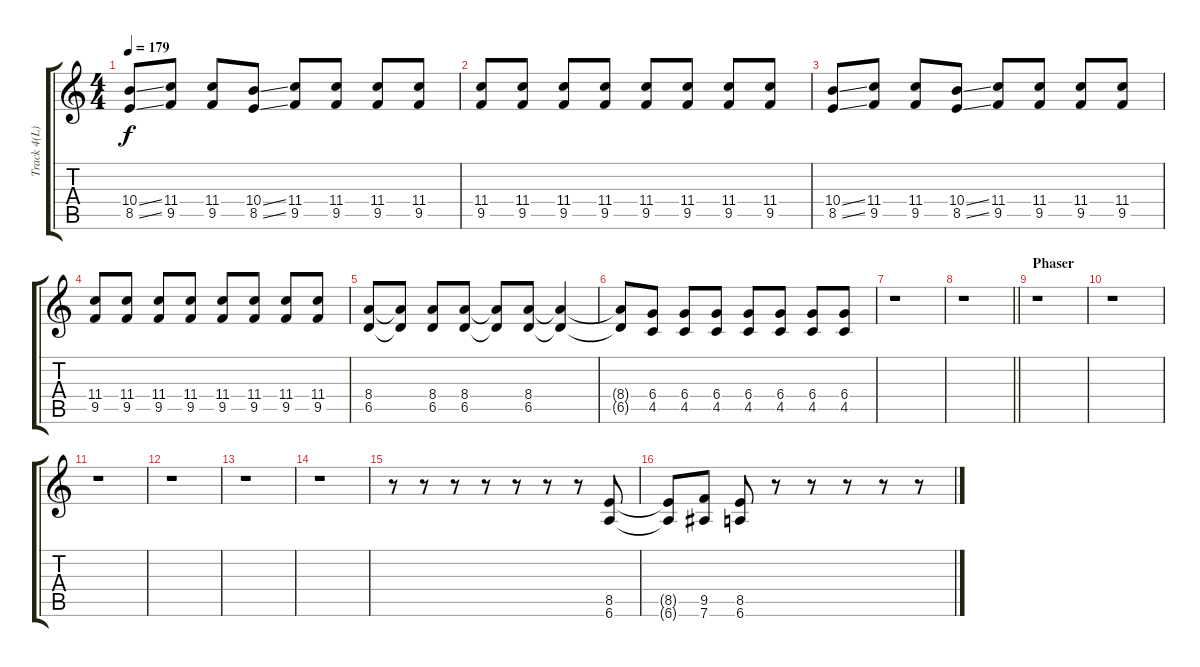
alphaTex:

\track ("Track 4(L)" "Track 4(L)") {instrument overdrivenguitar}
\staff {score tabs}
\tuning (Eb4 Bb3 Gb3 Db3 Ab2 Eb2) {hide}
\ts (4 4)
\tempo 179
\clef g2
\ks c
(10.4{ss} 8.5{ss}).8{dy f} (11.4 9.5).8 (11.4 9.5).8 (10.4{ss} 8.5{ss}).8 (11.4 9.5).8 (11.4 9.5).8 (11.4 9.5).8 (11.4 9.5).8 |
(11.4 9.5).8 (11.4 9.5).8 (11.4 9.5).8 (11.4 9.5).8 (11.4 9.5).8 (11.4 9.5).8 (11.4 9.5).8 (11.4 9.5).8 |
(10.4{ss} 8.5{ss}).8 (11.4 9.5).8 (11.4 9.5).8 (10.4{ss} 8.5{ss}).8 (11.4 9.5).8 (11.4 9.5).8 (11.4 9.5).8 (11.4 9.5).8 |
(11.4 9.5).8 (11.4 9.5).8 (11.4 9.5).8 (11.4 9.5).8 (11.4 9.5).8 (11.4 9.5).8 (11.4 9.5).8 (11.4 9.5).8 |
(8.4 6.5).8 (8.4{t} 6.5{t}).8 (8.4 6.5).8 (8.4 6.5).8 (8.4{t} 6.5{t}).8 (8.4 6.5).8 (8.4{t} 6.5{t}).4 |
(8.4{t} 6.5{t}).8 (6.4 4.5).8 (6.4 4.5).8 (6.4 4.5).8 (6.4 4.5).8 (6.4 4.5).8 (6.4 4.5).8 (6.4 4.5).8 |
r.1 |
\barLineRight lightlight
r.1 |
\section ("" "Phaser")
r.1 |
r.1 |
r.1 |
r.1 |
r.1 |
r.1 |
r.8 r.8 r.8 r.8 r.8 r.8 r.8 (8.5 6.6).8 |
(8.5{t} 6.6{t}).8 (9.5 7.6).8 (8.5 6.6).8 r.8 r.8 r.8 r.8 r.8
